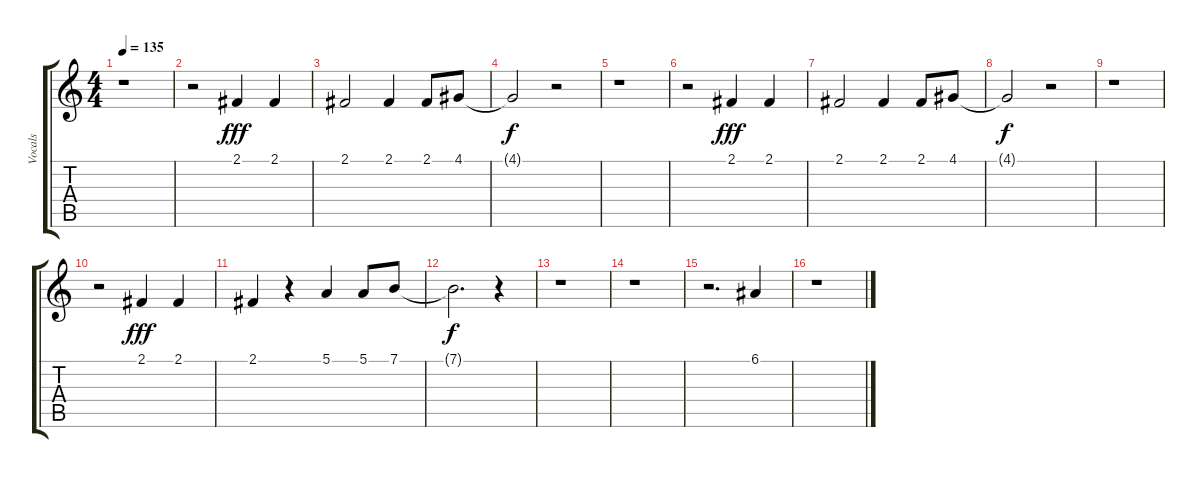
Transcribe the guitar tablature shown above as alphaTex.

\track ("Vocals" "Vocals") {instrument harmonica}
\staff {score tabs}
\tuning (E4 B3 G3 D3 A2 E2) {hide}
\ts (4 4)
\tempo 135
\clef g2
\ks c
r.1{dy f} |
r.2 2.1.4{dy fff} 2.1.4 |
2.1.2 2.1.4 2.1.8 4.1.8 |
4.1{t}.2{dy f} r.2 |
r.1 |
r.2 2.1.4{dy fff} 2.1.4 |
2.1.2 2.1.4 2.1.8 4.1.8 |
4.1{t}.2{dy f} r.2 |
r.1 |
r.2 2.1.4{dy fff} 2.1.4 |
2.1.4 r.4 5.1.4 5.1.8 7.1.8 |
7.1{t}.2{d dy f} r.4 |
r.1 |
r.1 |
r.2{d} 6.1.4 |
r.1
